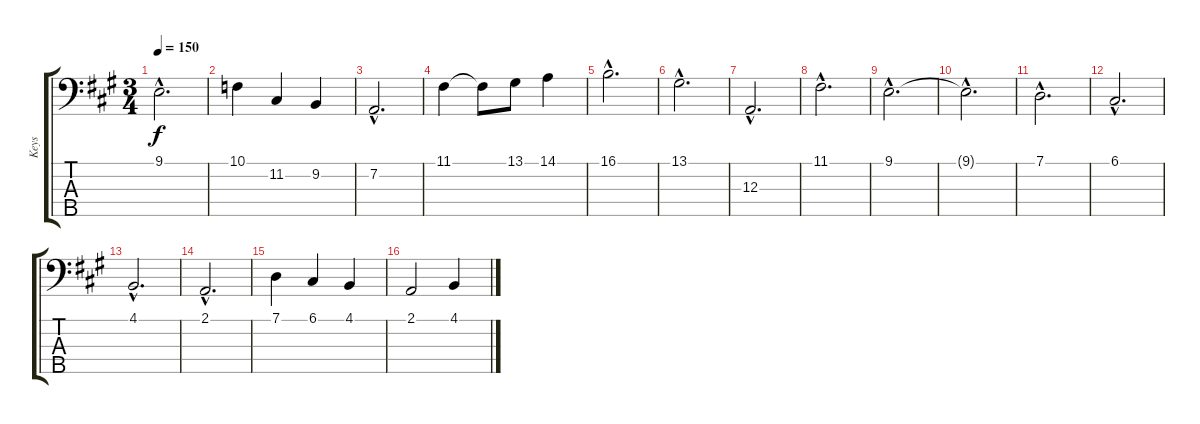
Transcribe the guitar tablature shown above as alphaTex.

\track ("Keys" "Keys") {instrument stringensemble2}
\staff {score tabs}
\tuning (G2 D2 A1 E1 B0) {hide}
\ts (3 4)
\tempo 150
\clef f4
\ks f#minor
9.1{hac}.2{d dy f} |
10.1.4 11.2.4 9.2.4 |
7.2{hac}.2{d} |
11.1.4 11.1{t}.8 13.1.8 14.1.4 |
16.1{hac}.2{d} |
13.1{hac}.2{d} |
12.3{hac}.2{d} |
11.1{hac}.2{d} |
9.1{hac}.2{d} |
9.1{hac t}.2{d} |
7.1{hac}.2{d} |
6.1{hac}.2{d} |
4.1{hac}.2{d} |
2.1{hac}.2{d} |
7.1.4 6.1.4 4.1.4 |
2.1.2 4.1.4
